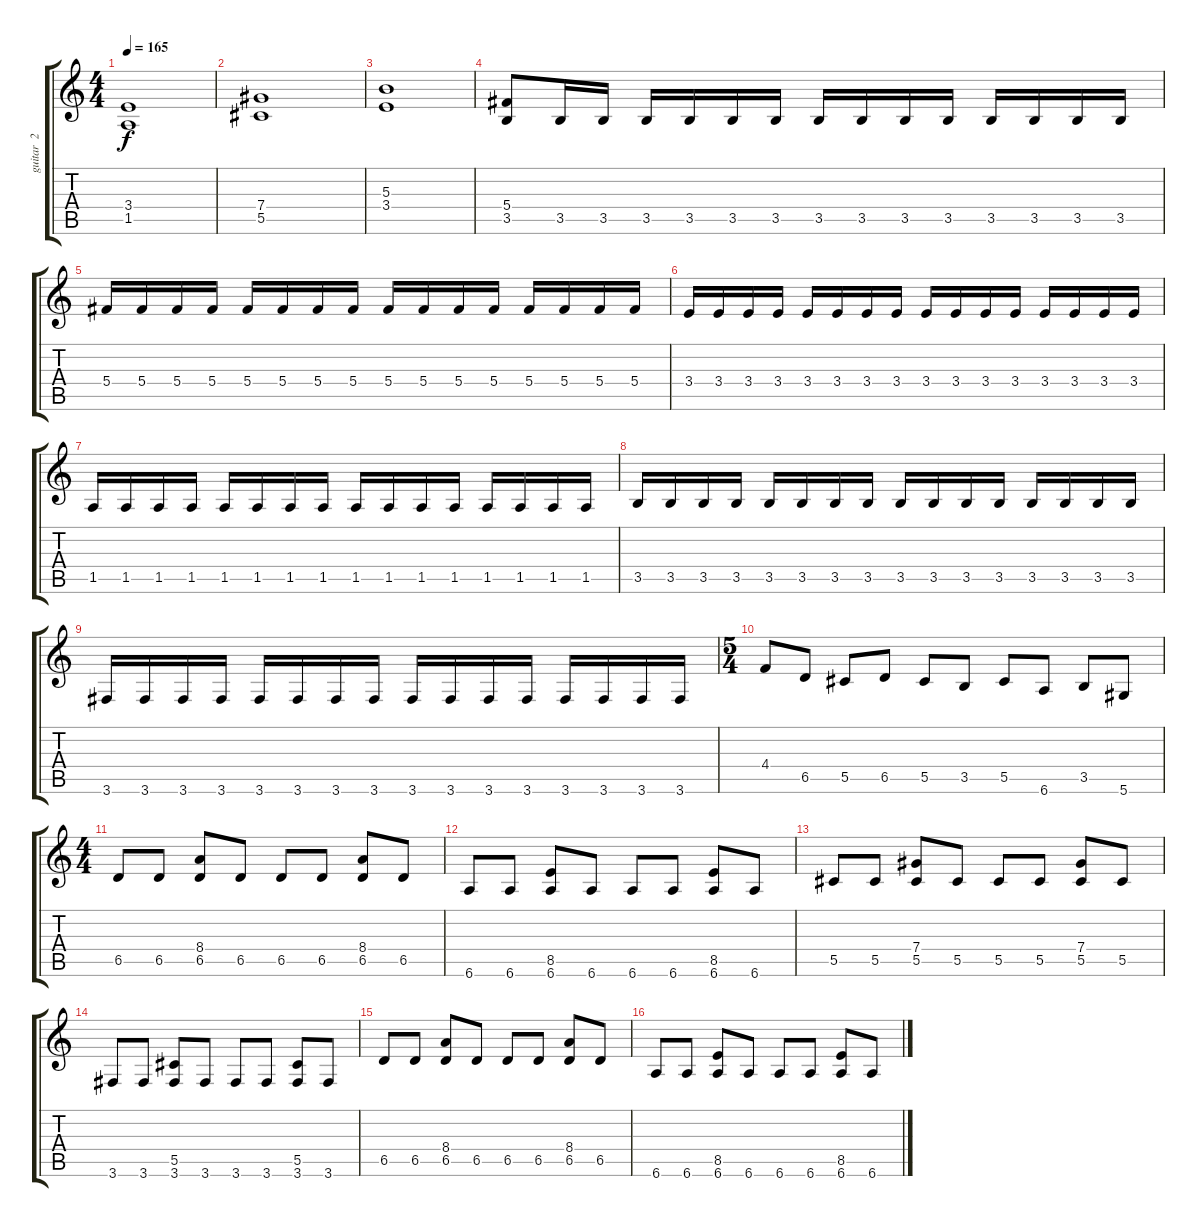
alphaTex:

\track ("guitar  2" "guitar  2") {instrument overdrivenguitar}
\staff {score tabs}
\tuning (Eb4 Bb3 Gb3 Db3 Ab2 Eb2) {hide}
\ts (4 4)
\tempo 165
\clef g2
\ks c
(3.4 1.5).1{dy f} |
(7.4 5.5).1 |
(5.3 3.4).1 |
(5.4 3.5).8 3.5.16 3.5.16 3.5.16 3.5.16 3.5.16 3.5.16 3.5.16 3.5.16 3.5.16 3.5.16 3.5.16 3.5.16 3.5.16 3.5.16 |
5.4.16 5.4.16 5.4.16 5.4.16 5.4.16 5.4.16 5.4.16 5.4.16 5.4.16 5.4.16 5.4.16 5.4.16 5.4.16 5.4.16 5.4.16 5.4.16 |
3.4.16 3.4.16 3.4.16 3.4.16 3.4.16 3.4.16 3.4.16 3.4.16 3.4.16 3.4.16 3.4.16 3.4.16 3.4.16 3.4.16 3.4.16 3.4.16 |
1.5.16 1.5.16 1.5.16 1.5.16 1.5.16 1.5.16 1.5.16 1.5.16 1.5.16 1.5.16 1.5.16 1.5.16 1.5.16 1.5.16 1.5.16 1.5.16 |
3.5.16 3.5.16 3.5.16 3.5.16 3.5.16 3.5.16 3.5.16 3.5.16 3.5.16 3.5.16 3.5.16 3.5.16 3.5.16 3.5.16 3.5.16 3.5.16 |
3.6.16 3.6.16 3.6.16 3.6.16 3.6.16 3.6.16 3.6.16 3.6.16 3.6.16 3.6.16 3.6.16 3.6.16 3.6.16 3.6.16 3.6.16 3.6.16 |
\ts (5 4)
4.4.8 6.5.8 5.5.8 6.5.8 5.5.8 3.5.8 5.5.8 6.6.8 3.5.8 5.6.8 |
\ts (4 4)
6.5.8 6.5.8 (8.4 6.5).8 6.5.8 6.5.8 6.5.8 (8.4 6.5).8 6.5.8 |
6.6.8 6.6.8 (8.5 6.6).8 6.6.8 6.6.8 6.6.8 (8.5 6.6).8 6.6.8 |
5.5.8 5.5.8 (7.4 5.5).8 5.5.8 5.5.8 5.5.8 (7.4 5.5).8 5.5.8 |
3.6.8 3.6.8 (5.5 3.6).8 3.6.8 3.6.8 3.6.8 (5.5 3.6).8 3.6.8 |
6.5.8 6.5.8 (8.4 6.5).8 6.5.8 6.5.8 6.5.8 (8.4 6.5).8 6.5.8 |
6.6.8 6.6.8 (8.5 6.6).8 6.6.8 6.6.8 6.6.8 (8.5 6.6).8 6.6.8
